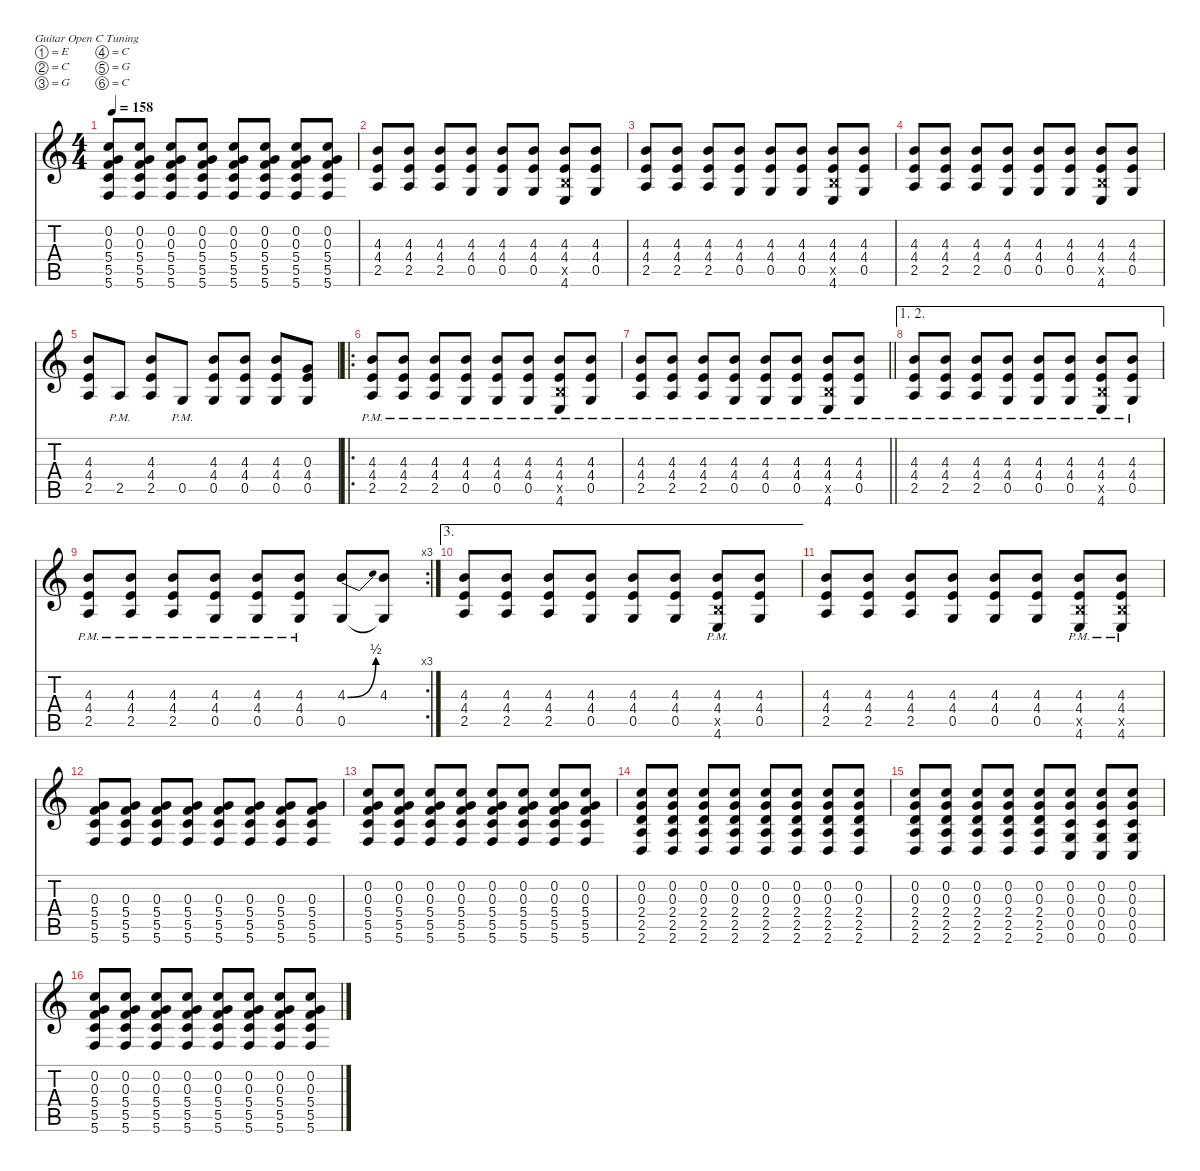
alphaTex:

\defaultSystemsLayout 4
\hideDynamics
\bracketExtendMode nobrackets
\singleTrackTrackNamePolicy hidden
\multiTrackTrackNamePolicy hidden
\firstSystemTrackNameMode fullname
\firstSystemTrackNameOrientation horizontal
\otherSystemsTrackNameOrientation horizontal
\track ("Guitar 1" "od.guit.") {instrument overdrivenguitar}
\staff {score tabs}
\tuning (E4 C4 G3 C3 G2 C2)
\ts (4 4)
\tempo 158
\clef g2
\ks c
(0.2 0.3 5.4 5.5 5.6).8{dy f beam Up} (0.2 0.3 5.4 5.5 5.6).8{beam Up} (0.2 0.3 5.4 5.5 5.6).8{beam Up} (0.2 0.3 5.4 5.5 5.6).8{beam Up} (0.2 0.3 5.4 5.5 5.6).8{beam Up} (0.2 0.3 5.4 5.5 5.6).8{beam Up} (0.2 0.3 5.4 5.5 5.6).8{beam Up} (0.2 0.3 5.4 5.5 5.6).8{beam Up} |
(4.3 4.4 2.5).8{beam Up} (4.3 4.4 2.5).8{beam Up} (4.3 4.4 2.5).8{beam Up} (4.3 4.4 0.5).8{beam Up} (4.3 4.4 0.5).8{beam Up} (4.3 4.4 0.5).8{beam Up} (4.3 4.4 4.5{x} 4.6).8{beam Up} (4.3 4.4 0.5).8{beam Up} |
(4.3 4.4 2.5).8{beam Up} (4.3 4.4 2.5).8{beam Up} (4.3 4.4 2.5).8{beam Up} (4.3 4.4 0.5).8{beam Up} (4.3 4.4 0.5).8{beam Up} (4.3 4.4 0.5).8{beam Up} (4.3 4.4 4.5{x} 4.6).8{beam Up} (4.3 4.4 0.5).8{beam Up} |
(4.3 4.4 2.5).8{beam Up} (4.3 4.4 2.5).8{beam Up} (4.3 4.4 2.5).8{beam Up} (4.3 4.4 0.5).8{beam Up} (4.3 4.4 0.5).8{beam Up} (4.3 4.4 0.5).8{beam Up} (4.3 4.4 4.5{x} 4.6).8{beam Up} (4.3 4.4 0.5).8{beam Up} |
(4.3 4.4 2.5).8{beam Up} 2.5{pm}.8{beam Up} (4.3 4.4 2.5).8{beam Up} 0.5{pm}.8{beam Up} (4.3 4.4 0.5).8{beam Up} (4.3 4.4 0.5).8{beam Up} (4.3 4.4 0.5).8{beam Up} (0.3 4.4 0.5).8{beam Up} |
\ro
(4.3{pm} 4.4{pm} 2.5{pm}).8{beam Up} (4.3{pm} 4.4{pm} 2.5{pm}).8{beam Up} (4.3{pm} 4.4{pm} 2.5{pm}).8{beam Up} (4.3{pm} 4.4{pm} 0.5{pm}).8{beam Up} (4.3{pm} 4.4{pm} 0.5{pm}).8{beam Up} (4.3{pm} 4.4{pm} 0.5{pm}).8{beam Up} (4.3{pm} 4.4{pm} 4.5{pm x} 4.6{pm}).8{beam Up} (4.3{pm} 4.4{pm} 0.5{pm}).8{beam Up} |
\barLineRight lightlight
(4.3{pm} 4.4{pm} 2.5{pm}).8{beam Up} (4.3{pm} 4.4{pm} 2.5{pm}).8{beam Up} (4.3{pm} 4.4{pm} 2.5{pm}).8{beam Up} (4.3{pm} 4.4{pm} 0.5{pm}).8{beam Up} (4.3{pm} 4.4{pm} 0.5{pm}).8{beam Up} (4.3{pm} 4.4{pm} 0.5{pm}).8{beam Up} (4.3{pm} 4.4{pm} 4.5{pm x} 4.6{pm}).8{beam Up} (4.3{pm} 4.4{pm} 0.5{pm}).8{beam Up} |
\ae (1 2)
(4.3{pm} 4.4{pm} 2.5{pm}).8{beam Up} (4.3{pm} 4.4{pm} 2.5{pm}).8{beam Up} (4.3{pm} 4.4{pm} 2.5{pm}).8{beam Up} (4.3{pm} 4.4{pm} 0.5{pm}).8{beam Up} (4.3{pm} 4.4{pm} 0.5{pm}).8{beam Up} (4.3{pm} 4.4{pm} 0.5{pm}).8{beam Up} (4.3{pm} 4.4{pm} 4.5{pm x} 4.6{pm}).8{beam Up} (4.3{pm} 4.4{pm} 0.5{pm}).8{beam Up} |
\rc 3
(4.3{pm} 4.4{pm} 2.5{pm}).8{beam Up} (4.3{pm} 4.4{pm} 2.5{pm}).8{beam Up} (4.3{pm} 4.4{pm} 2.5{pm}).8{beam Up} (4.3{pm} 4.4{pm} 0.5{pm}).8{beam Up} (4.3{pm} 4.4{pm} 0.5{pm}).8{beam Up} (4.3{pm} 4.4{pm} 0.5{pm}).8{beam Up} (4.3{be (bend 0 0 9.999999599999999 2)} 0.5).8{beam Up} (4.3 0.5{t}).8{beam Up} |
\ae 3
(4.3 4.4 2.5).8{beam Up} (4.3 4.4 2.5).8{beam Up} (4.3 4.4 2.5).8{beam Up} (4.3 4.4 0.5).8{beam Up} (4.3 4.4 0.5).8{beam Up} (4.3 4.4 0.5).8{beam Up} (4.3 4.4 4.5{pm x} 4.6).8{beam Up} (4.3 4.4 0.5).8{beam Up} |
(4.3 4.4 2.5).8{beam Up} (4.3 4.4 2.5).8{beam Up} (4.3 4.4 2.5).8{beam Up} (4.3 4.4 0.5).8{beam Up} (4.3 4.4 0.5).8{beam Up} (4.3 4.4 0.5).8{beam Up} (4.3 4.4 4.5{pm x} 4.6).8{beam Up} (4.3 4.4 4.5{pm x} 4.6).8{beam Up} |
(0.3 5.4 5.5 5.6).8{beam Up} (0.3 5.4 5.5 5.6).8{beam Up} (0.3 5.4 5.5 5.6).8{beam Up} (0.3 5.4 5.5 5.6).8{beam Up} (0.3 5.4 5.5 5.6).8{beam Up} (0.3 5.4 5.5 5.6).8{beam Up} (0.3 5.4 5.5 5.6).8{beam Up} (0.3 5.4 5.5 5.6).8{beam Up} |
(0.2 0.3 5.4 5.5 5.6).8{beam Up} (0.2 0.3 5.4 5.5 5.6).8{beam Up} (0.2 0.3 5.4 5.5 5.6).8{beam Up} (0.2 0.3 5.4 5.5 5.6).8{beam Up} (0.2 0.3 5.4 5.5 5.6).8{beam Up} (0.2 0.3 5.4 5.5 5.6).8{beam Up} (0.2 0.3 5.4 5.5 5.6).8{beam Up} (0.2 0.3 5.4 5.5 5.6).8{beam Up} |
(0.2 0.3 2.4 2.5 2.6).8{beam Up} (0.2 0.3 2.4 2.5 2.6).8{beam Up} (0.2 0.3 2.4 2.5 2.6).8{beam Up} (0.2 0.3 2.4 2.5 2.6).8{beam Up} (0.2 0.3 2.4 2.5 2.6).8{beam Up} (0.2 0.3 2.4 2.5 2.6).8{beam Up} (0.2 0.3 2.4 2.5 2.6).8{beam Up} (0.2 0.3 2.4 2.5 2.6).8{beam Up} |
(0.2 0.3 2.4 2.5 2.6).8{beam Up} (0.2 0.3 2.4 2.5 2.6).8{beam Up} (0.2 0.3 2.4 2.5 2.6).8{beam Up} (0.2 0.3 2.4 2.5 2.6).8{beam Up} (0.2 0.3 2.4 2.5 2.6).8{beam Up} (0.2 0.3 0.4 0.5 0.6).8{beam Up} (0.2 0.3 0.4 0.5 0.6).8{beam Up} (0.2 0.3 0.4 0.5 0.6).8{beam Up} |
(0.2 0.3 5.4 5.5 5.6).8{beam Up} (0.2 0.3 5.4 5.5 5.6).8{beam Up} (0.2 0.3 5.4 5.5 5.6).8{beam Up} (0.2 0.3 5.4 5.5 5.6).8{beam Up} (0.2 0.3 5.4 5.5 5.6).8{beam Up} (0.2 0.3 5.4 5.5 5.6).8{beam Up} (0.2 0.3 5.4 5.5 5.6).8{beam Up} (0.2 0.3 5.4 5.5 5.6).8{beam Up}
